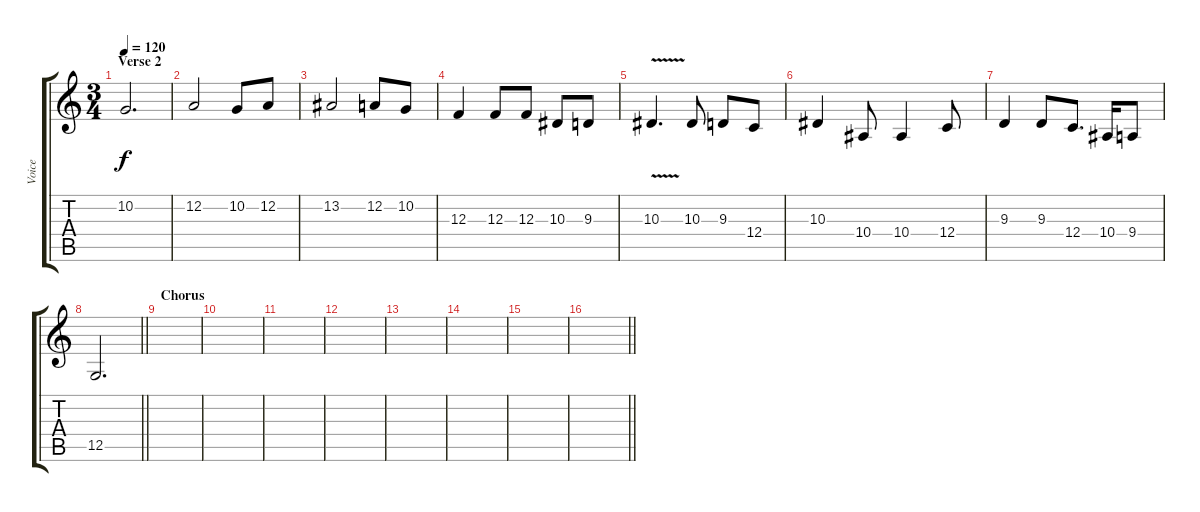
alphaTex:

\track ("Voice" "Voice") {instrument synthvoice}
\staff {score tabs}
\tuning (D4 A3 F3 C3 G2 D2) {hide}
\ts (3 4)
\section ("" "Verse 2")
\tempo 120
\clef g2
\ks c
10.2.2{d dy f} |
12.2.2 10.2.8 12.2.8 |
13.2.2 12.2.8 10.2.8 |
12.3.4 12.3.8 12.3.8 10.3.8 9.3.8 |
10.3{v}.4{d} 10.3.8 9.3.8 12.4.8 |
10.3.4 10.4.8 10.4.4 12.4.8 |
9.3.4 9.3.8 12.4.8{d} 10.4.16 9.4.8 |
\barLineRight lightlight
12.5.2{d} |
\section ("" "Chorus")
|
|
|
|
|
|
|
\barLineRight lightlight
